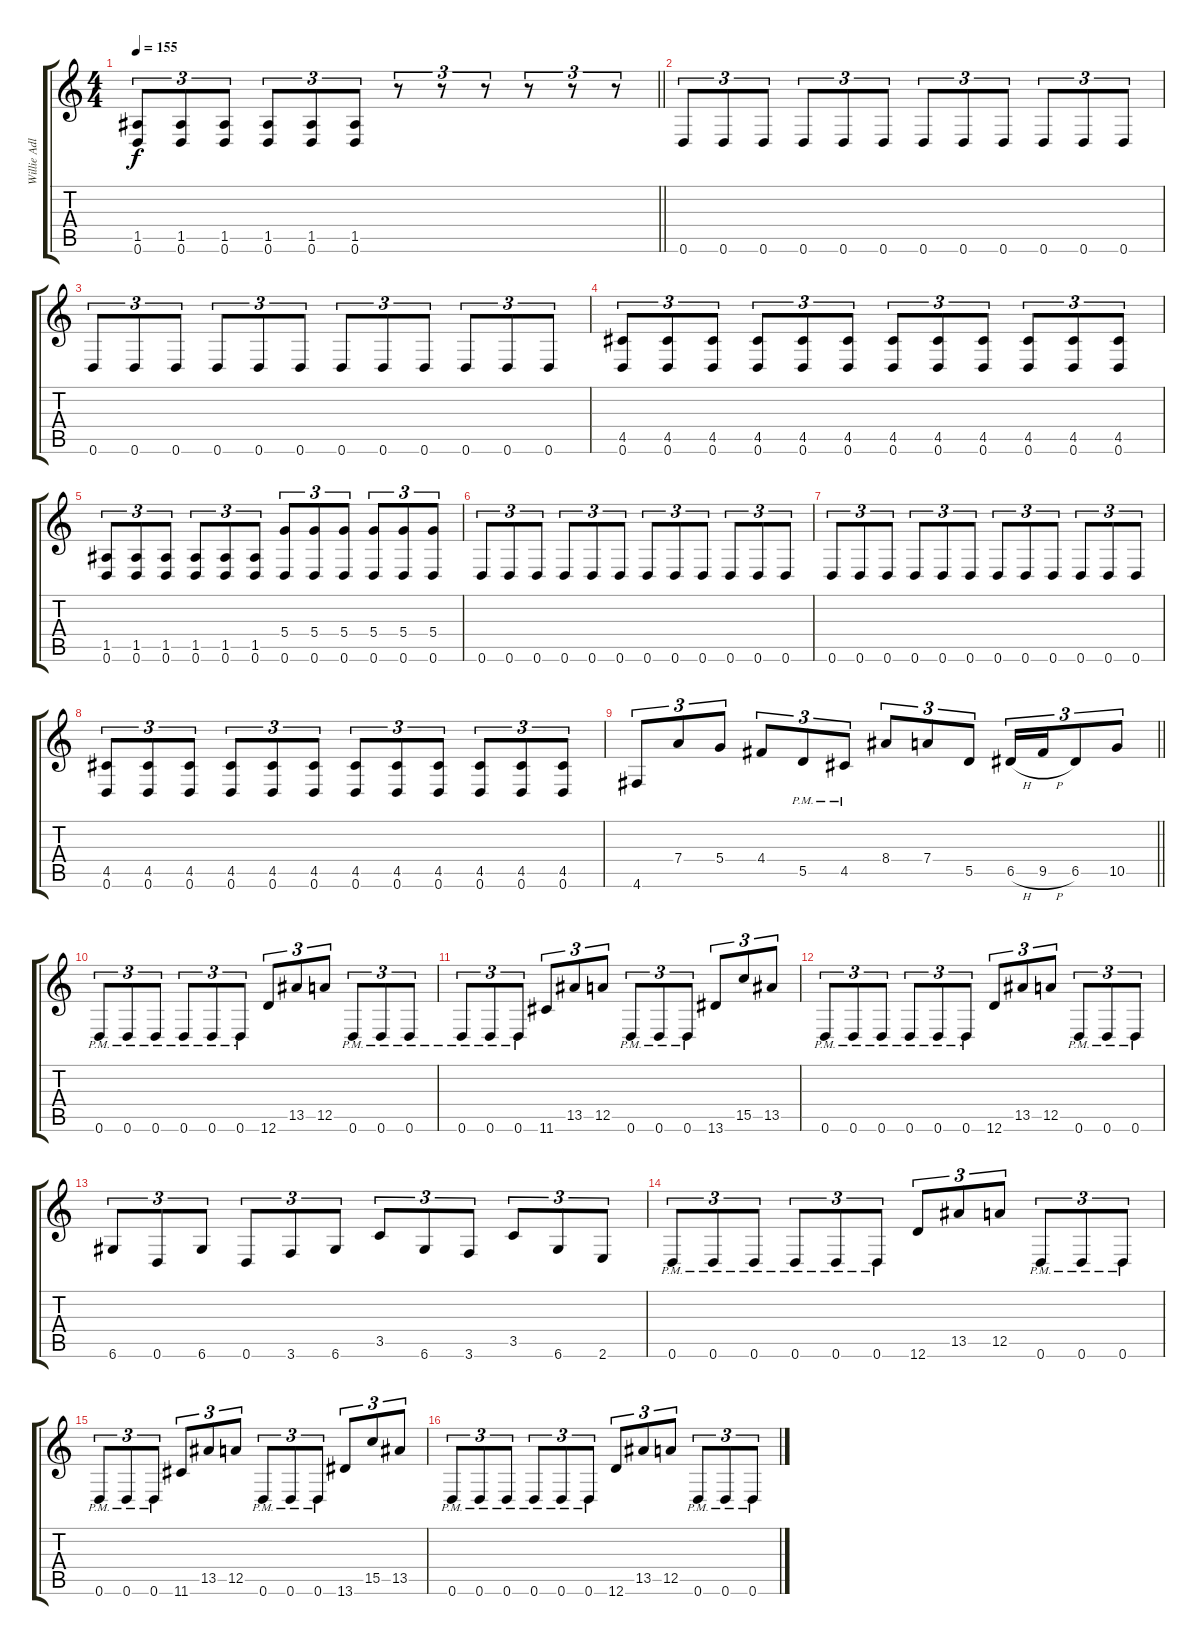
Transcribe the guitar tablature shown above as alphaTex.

\track ("Willie Adler" "Willie Adl") {instrument distortionguitar}
\staff {score tabs}
\tuning (E4 B3 G3 D3 A2 D2) {hide}
\ts (4 4)
\tempo 155
\clef g2
\barLineRight lightlight
\ks c
(1.5 0.6).8{tu (3 2) dy f} (1.5 0.6).8{tu (3 2)} (1.5 0.6).8{tu (3 2)} (1.5 0.6).8{tu (3 2)} (1.5 0.6).8{tu (3 2)} (1.5 0.6).8{tu (3 2)} r.8{tu (3 2)} r.8{tu (3 2)} r.8{tu (3 2)} r.8{tu (3 2)} r.8{tu (3 2)} r.8{tu (3 2)} |
0.6.8{tu (3 2)} 0.6.8{tu (3 2)} 0.6.8{tu (3 2)} 0.6.8{tu (3 2)} 0.6.8{tu (3 2)} 0.6.8{tu (3 2)} 0.6.8{tu (3 2)} 0.6.8{tu (3 2)} 0.6.8{tu (3 2)} 0.6.8{tu (3 2)} 0.6.8{tu (3 2)} 0.6.8{tu (3 2)} |
0.6.8{tu (3 2)} 0.6.8{tu (3 2)} 0.6.8{tu (3 2)} 0.6.8{tu (3 2)} 0.6.8{tu (3 2)} 0.6.8{tu (3 2)} 0.6.8{tu (3 2)} 0.6.8{tu (3 2)} 0.6.8{tu (3 2)} 0.6.8{tu (3 2)} 0.6.8{tu (3 2)} 0.6.8{tu (3 2)} |
(4.5 0.6).8{tu (3 2)} (4.5 0.6).8{tu (3 2)} (4.5 0.6).8{tu (3 2)} (4.5 0.6).8{tu (3 2)} (4.5 0.6).8{tu (3 2)} (4.5 0.6).8{tu (3 2)} (4.5 0.6).8{tu (3 2)} (4.5 0.6).8{tu (3 2)} (4.5 0.6).8{tu (3 2)} (4.5 0.6).8{tu (3 2)} (4.5 0.6).8{tu (3 2)} (4.5 0.6).8{tu (3 2)} |
(1.5 0.6).8{tu (3 2)} (1.5 0.6).8{tu (3 2)} (1.5 0.6).8{tu (3 2)} (1.5 0.6).8{tu (3 2)} (1.5 0.6).8{tu (3 2)} (1.5 0.6).8{tu (3 2)} (5.4 0.6).8{tu (3 2)} (5.4 0.6).8{tu (3 2)} (5.4 0.6).8{tu (3 2)} (5.4 0.6).8{tu (3 2)} (5.4 0.6).8{tu (3 2)} (5.4 0.6).8{tu (3 2)} |
0.6.8{tu (3 2)} 0.6.8{tu (3 2)} 0.6.8{tu (3 2)} 0.6.8{tu (3 2)} 0.6.8{tu (3 2)} 0.6.8{tu (3 2)} 0.6.8{tu (3 2)} 0.6.8{tu (3 2)} 0.6.8{tu (3 2)} 0.6.8{tu (3 2)} 0.6.8{tu (3 2)} 0.6.8{tu (3 2)} |
0.6.8{tu (3 2)} 0.6.8{tu (3 2)} 0.6.8{tu (3 2)} 0.6.8{tu (3 2)} 0.6.8{tu (3 2)} 0.6.8{tu (3 2)} 0.6.8{tu (3 2)} 0.6.8{tu (3 2)} 0.6.8{tu (3 2)} 0.6.8{tu (3 2)} 0.6.8{tu (3 2)} 0.6.8{tu (3 2)} |
(4.5 0.6).8{tu (3 2)} (4.5 0.6).8{tu (3 2)} (4.5 0.6).8{tu (3 2)} (4.5 0.6).8{tu (3 2)} (4.5 0.6).8{tu (3 2)} (4.5 0.6).8{tu (3 2)} (4.5 0.6).8{tu (3 2)} (4.5 0.6).8{tu (3 2)} (4.5 0.6).8{tu (3 2)} (4.5 0.6).8{tu (3 2)} (4.5 0.6).8{tu (3 2)} (4.5 0.6).8{tu (3 2)} |
\barLineRight lightlight
4.6.8{tu (3 2)} 7.4.8{tu (3 2)} 5.4.8{tu (3 2)} 4.4.8{tu (3 2)} 5.5{pm}.8{tu (3 2)} 4.5{pm}.8{tu (3 2)} 8.4.8{tu (3 2)} 7.4.8{tu (3 2)} 5.5.8{tu (3 2)} 6.5{h}.16{tu (3 2)} 9.5{h}.16{tu (3 2)} 6.5.8{tu (3 2)} 10.5.8{tu (3 2)} |
0.6{pm}.8{tu (3 2)} 0.6{pm}.8{tu (3 2)} 0.6{pm}.8{tu (3 2)} 0.6{pm}.8{tu (3 2)} 0.6{pm}.8{tu (3 2)} 0.6{pm}.8{tu (3 2)} 12.6.8{tu (3 2)} 13.5.8{tu (3 2)} 12.5.8{tu (3 2)} 0.6{pm}.8{tu (3 2)} 0.6{pm}.8{tu (3 2)} 0.6{pm}.8{tu (3 2)} |
0.6{pm}.8{tu (3 2)} 0.6{pm}.8{tu (3 2)} 0.6{pm}.8{tu (3 2)} 11.6.8{tu (3 2)} 13.5.8{tu (3 2)} 12.5.8{tu (3 2)} 0.6{pm}.8{tu (3 2)} 0.6{pm}.8{tu (3 2)} 0.6{pm}.8{tu (3 2)} 13.6.8{tu (3 2)} 15.5.8{tu (3 2)} 13.5.8{tu (3 2)} |
0.6{pm}.8{tu (3 2)} 0.6{pm}.8{tu (3 2)} 0.6{pm}.8{tu (3 2)} 0.6{pm}.8{tu (3 2)} 0.6{pm}.8{tu (3 2)} 0.6{pm}.8{tu (3 2)} 12.6.8{tu (3 2)} 13.5.8{tu (3 2)} 12.5.8{tu (3 2)} 0.6{pm}.8{tu (3 2)} 0.6{pm}.8{tu (3 2)} 0.6{pm}.8{tu (3 2)} |
6.6.8{tu (3 2)} 0.6.8{tu (3 2)} 6.6.8{tu (3 2)} 0.6.8{tu (3 2)} 3.6.8{tu (3 2)} 6.6.8{tu (3 2)} 3.5.8{tu (3 2)} 6.6.8{tu (3 2)} 3.6.8{tu (3 2)} 3.5.8{tu (3 2)} 6.6.8{tu (3 2)} 2.6.8{tu (3 2)} |
0.6{pm}.8{tu (3 2)} 0.6{pm}.8{tu (3 2)} 0.6{pm}.8{tu (3 2)} 0.6{pm}.8{tu (3 2)} 0.6{pm}.8{tu (3 2)} 0.6{pm}.8{tu (3 2)} 12.6.8{tu (3 2)} 13.5.8{tu (3 2)} 12.5.8{tu (3 2)} 0.6{pm}.8{tu (3 2)} 0.6{pm}.8{tu (3 2)} 0.6{pm}.8{tu (3 2)} |
0.6{pm}.8{tu (3 2)} 0.6{pm}.8{tu (3 2)} 0.6{pm}.8{tu (3 2)} 11.6.8{tu (3 2)} 13.5.8{tu (3 2)} 12.5.8{tu (3 2)} 0.6{pm}.8{tu (3 2)} 0.6{pm}.8{tu (3 2)} 0.6{pm}.8{tu (3 2)} 13.6.8{tu (3 2)} 15.5.8{tu (3 2)} 13.5.8{tu (3 2)} |
0.6{pm}.8{tu (3 2)} 0.6{pm}.8{tu (3 2)} 0.6{pm}.8{tu (3 2)} 0.6{pm}.8{tu (3 2)} 0.6{pm}.8{tu (3 2)} 0.6{pm}.8{tu (3 2)} 12.6.8{tu (3 2)} 13.5.8{tu (3 2)} 12.5.8{tu (3 2)} 0.6{pm}.8{tu (3 2)} 0.6{pm}.8{tu (3 2)} 0.6{pm}.8{tu (3 2)}
